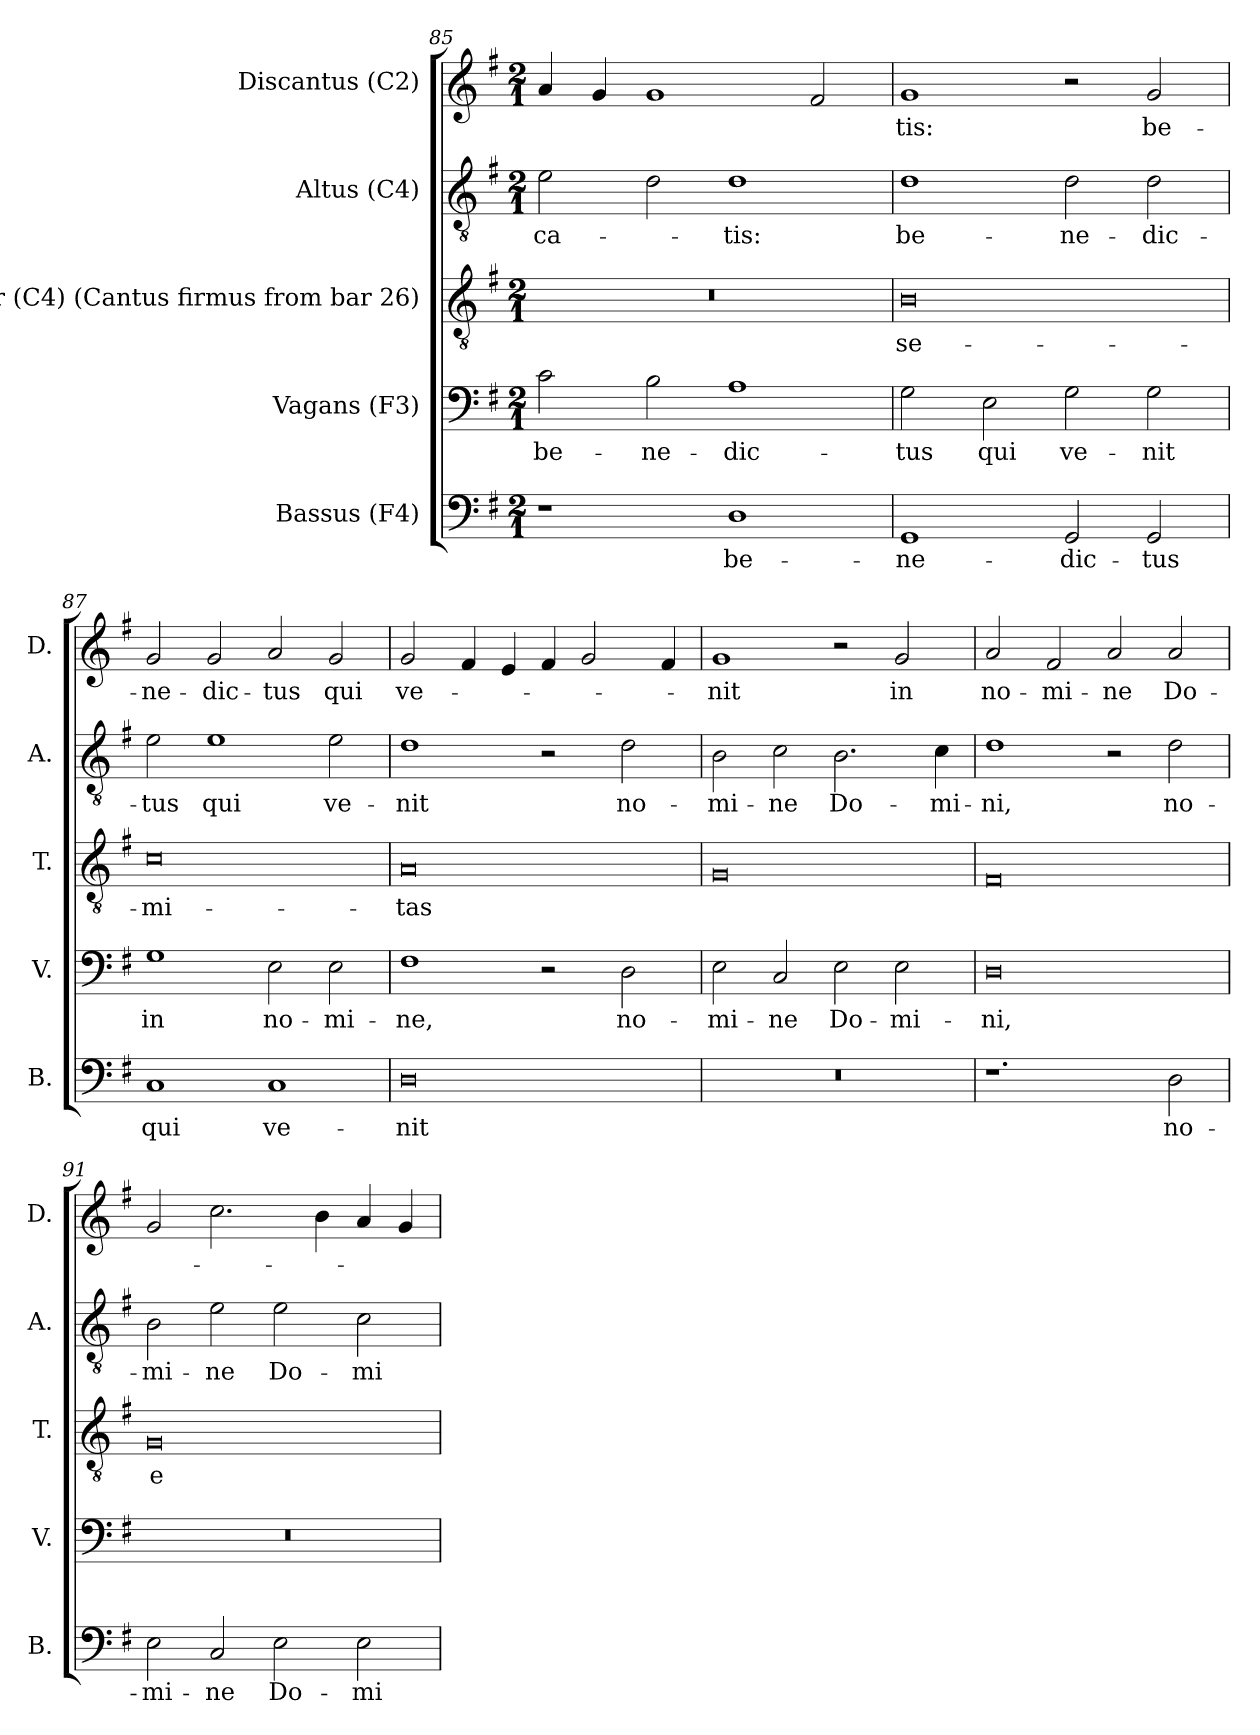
**kern	**text	**kern	**text	**kern	**text	**kern	**text	**kern	**text
*part5	*part5	*part4	*part4	*part3	*part3	*part2	*part2	*part1	*part1
*staff5	*staff5	*staff4	*staff4	*staff3	*staff3	*staff2	*staff2	*staff1	*staff1
*I"Bassus (F4)	*	*I"Vagans (F3)	*	*I"Tenor (C4) (Cantus firmus from bar 26)	*	*I"Altus (C4)	*	*I"Discantus (C2)	*
*I'B.	*	*I'V.	*	*I'T.	*	*I'A.	*	*I'D.	*
*clefF4	*	*clefF4	*	*clefGv2	*	*clefGv2	*	*clefG2	*
*	*	*ITrd7c12	*	*ITrd7c12	*	*	*	*	*
*k[f#]	*	*k[f#]	*	*k[f#]	*	*k[f#]	*	*k[f#]	*
*G:	*	*G:	*	*G:	*	*G:	*	*G:	*
*M2/1	*	*M2/1	*	*M2/1	*	*M2/1	*	*M2/1	*
=85	=85	=85	=85	=85	=85	=85	=85	=85	=85
!	!	!	!LO:LY:b:color=#000000	!LO:N:vis=1	!	!	!	!	!
!	!	!	!	!	!	!	!LO:LY:b:color=#000000	!	!
1r	.	2Ci\	be-	0r	.	2ei\	-ca-	4ai/	.
.	.	.	.	.	.	.	.	4gi/	.
!	!	!	!LO:LY:b:color=#000000	!	!	!	!	!	!
.	.	2BBi\	-ne-	.	.	2di\	.	1gi	.
!	!LO:LY:b:color=#000000	!	!	!	!	!	!	!	!
!	!	!	!LO:LY:b:color=#000000	!	!	!	!	!	!
!	!	!	!	!	!	!	!LO:LY:b:color=#000000	!	!
1Di	be-	1AAi	-dic-	.	.	1di	-tis:	.	.
.	.	.	.	.	.	.	.	2f#i/	.
=86	=86	=86	=86	=86	=86	=86	=86	=86	=86
!	!LO:LY:b:color=#000000	!	!	!	!	!	!	!	!
!	!	!	!LO:LY:b:color=#000000	!	!	!	!	!	!
!	!	!	!	!	!LO:LY:b:color=#000000	!	!	!	!
!	!	!	!	!	!	!	!LO:LY:b:color=#000000	!	!
!	!	!	!	!	!	!	!	!	!LO:LY:b:color=#000000
1GGi	-ne-	2GGi\	-tus	0BBi	se-	1di	be-	1gi	-tis:
!	!	!	!LO:LY:b:color=#000000	!	!	!	!	!	!
.	.	2EEi\	qui	.	.	.	.	.	.
!	!LO:LY:b:color=#000000	!	!	!	!	!	!	!	!
!	!	!	!LO:LY:b:color=#000000	!	!	!	!	!	!
!	!	!	!	!	!	!	!LO:LY:b:color=#000000	!	!
2GGi/	-dic-	2GGi\	ve-	.	.	2di\	-ne-	2r	.
!	!LO:LY:b:color=#000000	!	!	!	!	!	!	!	!
!	!	!	!LO:LY:b:color=#000000	!	!	!	!	!	!
!	!	!	!	!	!	!	!LO:LY:b:color=#000000	!	!
!	!	!	!	!	!	!	!	!	!LO:LY:b:color=#000000
2GGi/	-tus	2GGi\	-nit	.	.	2di\	-dic-	2gi/	be-
!!LO:LB:g=z
=87	=87	=87	=87	=87	=87	=87	=87	=87	=87
!	!LO:LY:b:color=#000000	!	!	!	!	!	!	!	!
!	!	!	!LO:LY:b:color=#000000	!	!	!	!	!	!
!	!	!	!	!	!LO:LY:b:color=#000000	!	!	!	!
!	!	!	!	!	!	!	!LO:LY:b:color=#000000	!	!
!	!	!	!	!	!	!	!	!	!LO:LY:b:color=#000000
1Ci	qui	1GGi	in	0Ci	-mi-	2ei\	-tus	2gi/	-ne-
!	!	!	!	!	!	!	!LO:LY:b:color=#000000	!	!
!	!	!	!	!	!	!	!	!	!LO:LY:b:color=#000000
.	.	.	.	.	.	1ei	qui	2gi/	-dic-
!	!LO:LY:b:color=#000000	!	!	!	!	!	!	!	!
!	!	!	!LO:LY:b:color=#000000	!	!	!	!	!	!
!	!	!	!	!	!	!	!	!	!LO:LY:b:color=#000000
1Ci	ve-	2EEi\	no-	.	.	.	.	2ai/	-tus
!	!	!	!LO:LY:b:color=#000000	!	!	!	!	!	!
!	!	!	!	!	!	!	!LO:LY:b:color=#000000	!	!
!	!	!	!	!	!	!	!	!	!LO:LY:b:color=#000000
.	.	2EEi\	-mi-	.	.	2ei\	ve-	2gi/	qui
=88	=88	=88	=88	=88	=88	=88	=88	=88	=88
!	!LO:LY:b:color=#000000	!	!	!	!	!	!	!	!
!	!	!	!LO:LY:b:color=#000000	!	!	!	!	!	!
!	!	!	!	!	!LO:LY:b:color=#000000	!	!	!	!
!	!	!	!	!	!	!	!LO:LY:b:color=#000000	!	!
!	!	!	!	!	!	!	!	!	!LO:LY:b:color=#000000
0Di	-nit	1FF#i	-ne,	0AAi	-tas	1di	-nit	2gi/	ve-
.	.	.	.	.	.	.	.	4f#i/	.
.	.	.	.	.	.	.	.	4ei/	.
.	.	2r	.	.	.	2r	.	4f#i/	.
.	.	.	.	.	.	.	.	2gi/	.
!	!	!	!LO:LY:b:color=#000000	!	!	!	!	!	!
!	!	!	!	!	!	!	!LO:LY:b:color=#000000	!	!
.	.	2DDi\	no-	.	.	2di\	no-	.	.
.	.	.	.	.	.	.	.	4f#i/	.
=89	=89	=89	=89	=89	=89	=89	=89	=89	=89
!LO:N:vis=1	!	!	!	!	!	!	!	!	!
!	!	!	!LO:LY:b:color=#000000	!	!	!	!	!	!
!	!	!	!	!	!	!	!LO:LY:b:color=#000000	!	!
!	!	!	!	!	!	!	!	!	!LO:LY:b:color=#000000
0r	.	2EEi\	-mi-	0GGi	.	2Bi\	-mi-	1gi	-nit
!	!	!	!LO:LY:b:color=#000000	!	!	!	!	!	!
!	!	!	!	!	!	!	!LO:LY:b:color=#000000	!	!
.	.	2CCi/	-ne	.	.	2ci\	-ne	.	.
!	!	!	!LO:LY:b:color=#000000	!	!	!	!	!	!
!	!	!	!	!	!	!	!LO:LY:b:color=#000000	!	!
.	.	2EEi\	Do-	.	.	2.Bi\	Do-	2r	.
!	!	!	!LO:LY:b:color=#000000	!	!	!	!	!	!
!	!	!	!	!	!	!	!	!	!LO:LY:b:color=#000000
.	.	2EEi\	-mi-	.	.	.	.	2gi/	in
!	!	!	!	!	!	!	!LO:LY:b:color=#000000	!	!
.	.	.	.	.	.	4ci\	-mi-	.	.
=90	=90	=90	=90	=90	=90	=90	=90	=90	=90
!	!	!	!LO:LY:b:color=#000000	!	!	!	!	!	!
!	!	!	!	!	!	!	!LO:LY:b:color=#000000	!	!
!	!	!	!	!	!	!	!	!	!LO:LY:b:color=#000000
1.r	.	0DDi	-ni,	0FF#i	.	1di	-ni,	2ai/	no-
!	!	!	!	!	!	!	!	!	!LO:LY:b:color=#000000
.	.	.	.	.	.	.	.	2f#i/	-mi-
!	!	!	!	!	!	!	!	!	!LO:LY:b:color=#000000
.	.	.	.	.	.	2r	.	2ai/	-ne
!	!LO:LY:b:color=#000000	!	!	!	!	!	!	!	!
!	!	!	!	!	!	!	!LO:LY:b:color=#000000	!	!
!	!	!	!	!	!	!	!	!	!LO:LY:b:color=#000000
2Di\	no-	.	.	.	.	2di\	no-	2ai/	Do-
!!LO:LB:g=z
=91	=91	=91	=91	=91	=91	=91	=91	=91	=91
!	!LO:LY:b:color=#000000	!LO:N:vis=1	!	!	!	!	!	!	!
!	!	!	!	!	!LO:LY:b:color=#000000	!	!	!	!
!	!	!	!	!	!	!	!LO:LY:b:color=#000000	!	!
2Ei\	-mi-	0r	.	0GGi	e-	2Bi\	-mi-	2gi/	.
!	!LO:LY:b:color=#000000	!	!	!	!	!	!	!	!
!	!	!	!	!	!	!	!LO:LY:b:color=#000000	!	!
2Ci/	-ne	.	.	.	.	2ei\	-ne	2.cci\	.
!	!LO:LY:b:color=#000000	!	!	!	!	!	!	!	!
!	!	!	!	!	!	!	!LO:LY:b:color=#000000	!	!
2Ei\	Do-	.	.	.	.	2ei\	Do-	.	.
.	.	.	.	.	.	.	.	4bi\	.
!	!LO:LY:b:color=#000000	!	!	!	!	!	!	!	!
!	!	!	!	!	!	!	!LO:LY:b:color=#000000	!	!
2Ei\	-mi-	.	.	.	.	2ci\	-mi-	4ai/	.
.	.	.	.	.	.	.	.	4gi/	.
=	=	=	=	=	=	=	=	=	=
*-	*-	*-	*-	*-	*-	*-	*-	*-	*-
